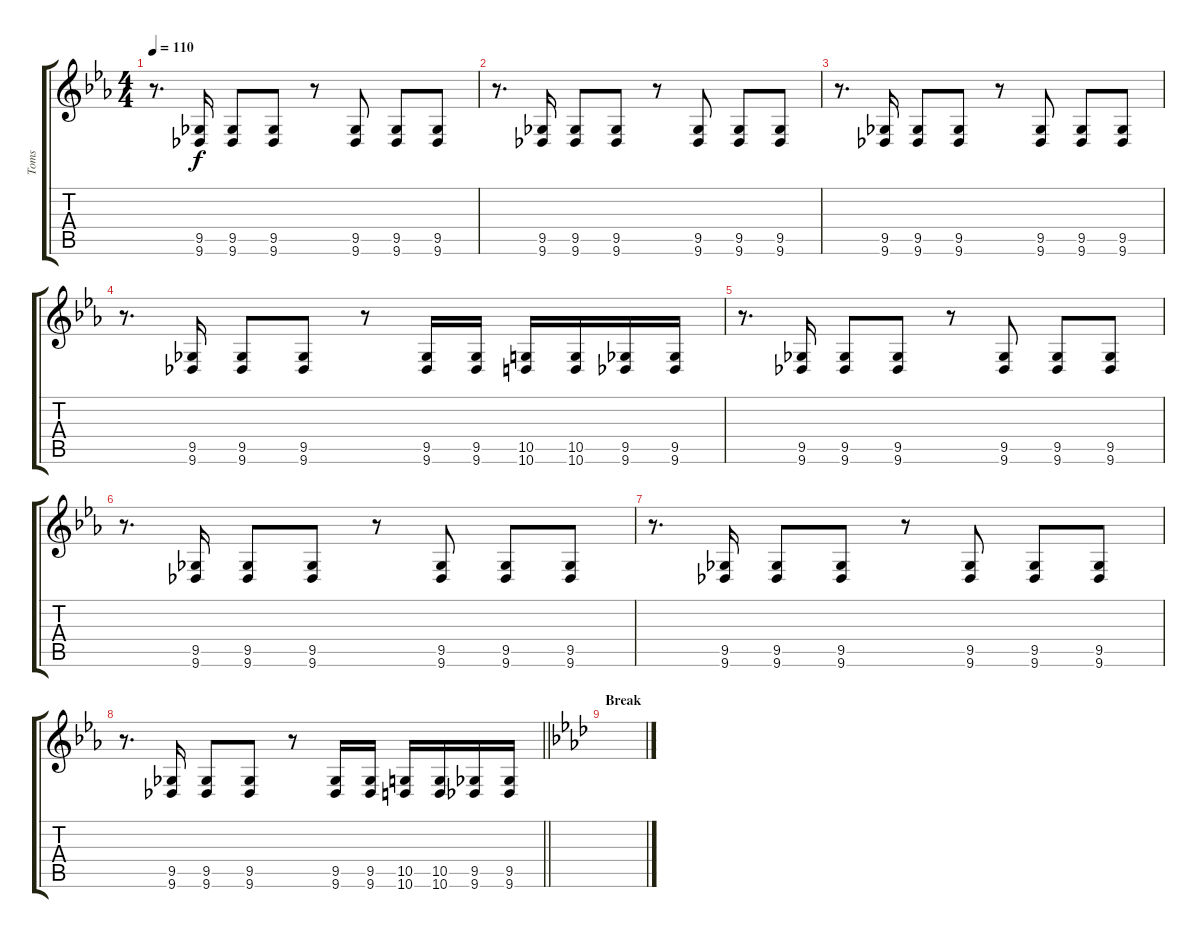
\track ("Toms" "Toms") {instrument melodictom}
\staff {score tabs}
\tuning (E4 B3 G3 D3 A2 E2) {hide}
\ts (4 4)
\tempo 110
\clef g2
\ks cminor
r.8{d dy f} (9.5 9.6).16 (9.5 9.6).8 (9.5 9.6).8 r.8 (9.5 9.6).8 (9.5 9.6).8 (9.5 9.6).8 |
r.8{d} (9.5 9.6).16 (9.5 9.6).8 (9.5 9.6).8 r.8 (9.5 9.6).8 (9.5 9.6).8 (9.5 9.6).8 |
r.8{d} (9.5 9.6).16 (9.5 9.6).8 (9.5 9.6).8 r.8 (9.5 9.6).8 (9.5 9.6).8 (9.5 9.6).8 |
r.8{d} (9.5 9.6).16 (9.5 9.6).8 (9.5 9.6).8 r.8 (9.5 9.6).16 (9.5 9.6).16 (10.5 10.6).16 (10.5 10.6).16 (9.5 9.6).16 (9.5 9.6).16 |
r.8{d} (9.5 9.6).16 (9.5 9.6).8 (9.5 9.6).8 r.8 (9.5 9.6).8 (9.5 9.6).8 (9.5 9.6).8 |
r.8{d} (9.5 9.6).16 (9.5 9.6).8 (9.5 9.6).8 r.8 (9.5 9.6).8 (9.5 9.6).8 (9.5 9.6).8 |
r.8{d} (9.5 9.6).16 (9.5 9.6).8 (9.5 9.6).8 r.8 (9.5 9.6).8 (9.5 9.6).8 (9.5 9.6).8 |
\barLineRight lightlight
r.8{d} (9.5 9.6).16 (9.5 9.6).8 (9.5 9.6).8 r.8 (9.5 9.6).16 (9.5 9.6).16 (10.5 10.6).16 (10.5 10.6).16 (9.5 9.6).16 (9.5 9.6).16 |
\section ("" "Break")
\ks fminor
